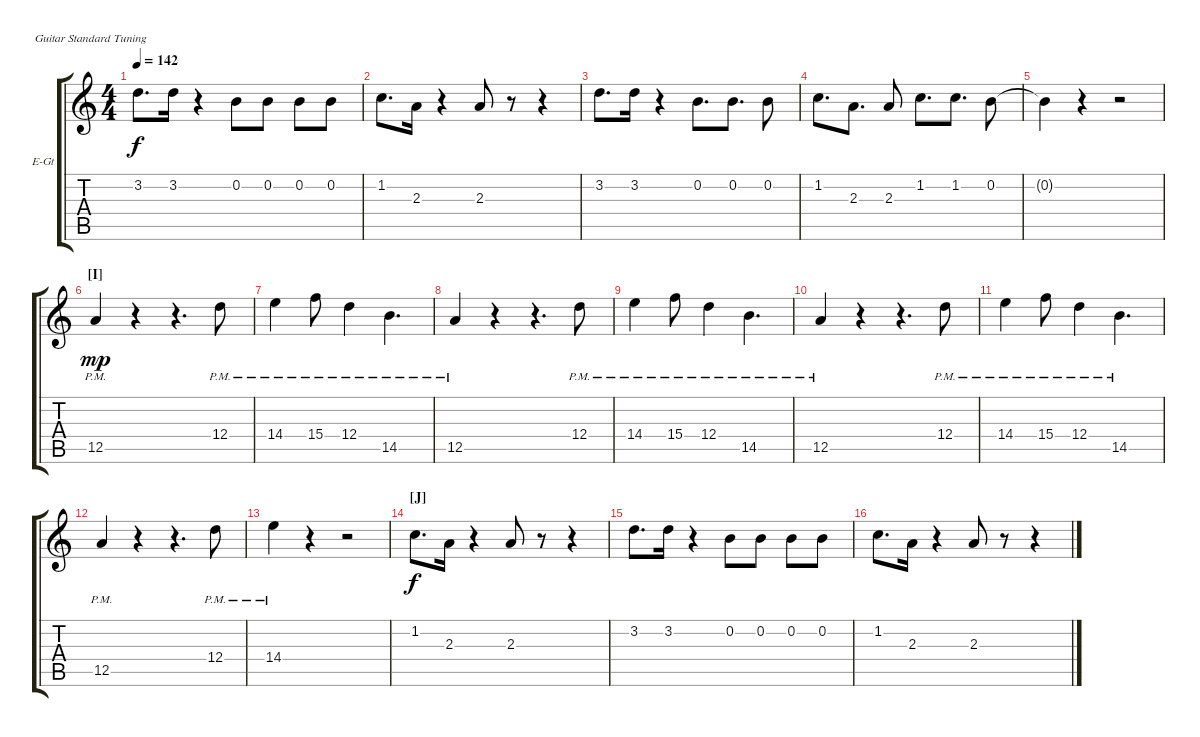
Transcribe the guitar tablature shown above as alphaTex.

\defaultSystemsLayout 4
\bracketExtendMode groupsimilarinstruments
\firstSystemTrackNameOrientation horizontal
\otherSystemsTrackNameOrientation horizontal
\track ("Solo Guitar" "E-Gt") {instrument distortionguitar}
\staff {score tabs}
\tuning (E4 B3 G3 D3 A2 E2)
\ts (4 4)
\tempo 142
\clef g2
\ks c
3.2.8{d dy f} 3.2.16 r.4 0.2.8 0.2.8 0.2.8 0.2.8 |
1.2.8{d} 2.3.16 r.4 2.3.8 r.8 r.4 |
3.2.8{d} 3.2.16 r.4 0.2.8{d} 0.2.8{d} 0.2.8 |
1.2.8{d} 2.3.8{d} 2.3.8 1.2.8{d} 1.2.8{d} 0.2.8 |
0.2{t}.4 r.4 r.2 |
\section ("I" "")
12.5{pm}.4{dy mp} r.4 r.4{d} 12.4{pm}.8 |
14.4{pm}.4 15.4{pm}.8 12.4{pm}.4 14.5{pm}.4{d} |
12.5{pm}.4 r.4 r.4{d} 12.4{pm}.8 |
14.4{pm}.4 15.4{pm}.8 12.4{pm}.4 14.5{pm}.4{d} |
12.5{pm}.4 r.4 r.4{d} 12.4{pm}.8 |
14.4{pm}.4 15.4{pm}.8 12.4{pm}.4 14.5{pm}.4{d} |
12.5{pm}.4 r.4 r.4{d} 12.4{pm}.8 |
14.4{pm}.4 r.4 r.2 |
\section ("J" "")
1.2.8{d dy f} 2.3.16 r.4 2.3.8 r.8 r.4 |
3.2.8{d} 3.2.16 r.4 0.2.8 0.2.8 0.2.8 0.2.8 |
1.2.8{d} 2.3.16 r.4 2.3.8 r.8 r.4
